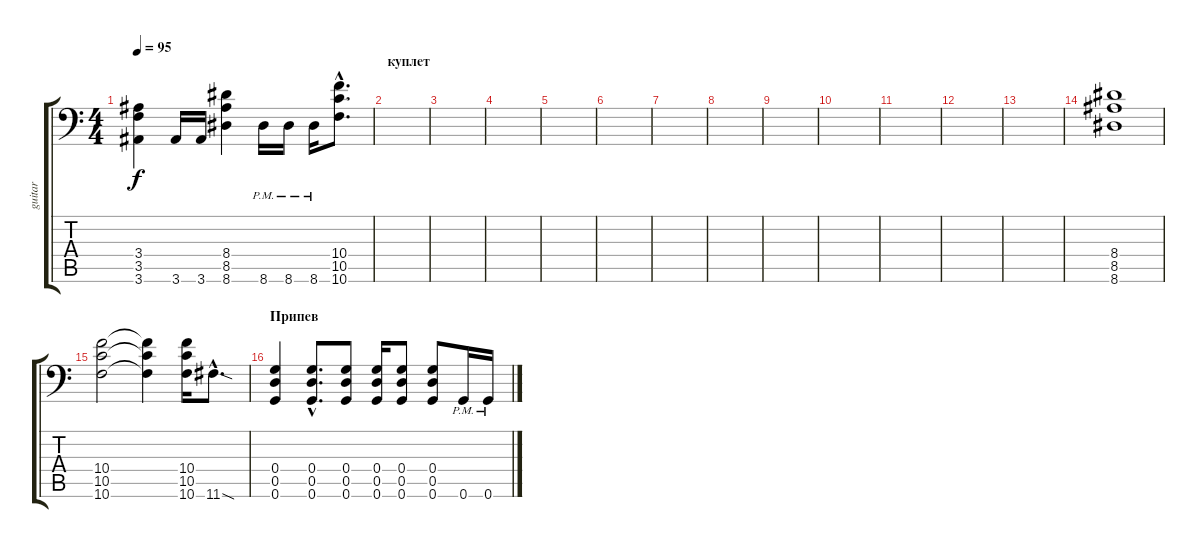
\track ("guitar" "guitar") {instrument distortionguitar}
\staff {score tabs}
\tuning (A3 E3 C3 G2 D2 G1) {hide}
\ts (4 4)
\tempo 95
\clef f4
\ks c
(3.4 3.5 3.6).4{dy f} 3.6.16 3.6.16 (8.4 8.5 8.6).4 8.6{pm}.16 8.6{pm}.16 8.6{pm}.16 (10.4{hac} 10.5{hac} 10.6{hac}).8{d} |
\section ("" "куплет")
|
|
|
|
|
|
|
|
|
|
|
|
(8.4 8.5 8.6).1 |
(10.4 10.5 10.6).2 (10.4{t} 10.5{t} 10.6{t}).4 (10.4 10.5 10.6).16 11.6{sod hac}.8{d} |
\section ("" "Припев")
(0.4 0.5 0.6).4 (0.4{hac} 0.5{hac} 0.6{hac}).8{d} (0.4 0.5 0.6).8 (0.4 0.5 0.6).16 (0.4 0.5 0.6).8 (0.4 0.5 0.6).8 0.6{pm}.16 0.6{pm}.16
